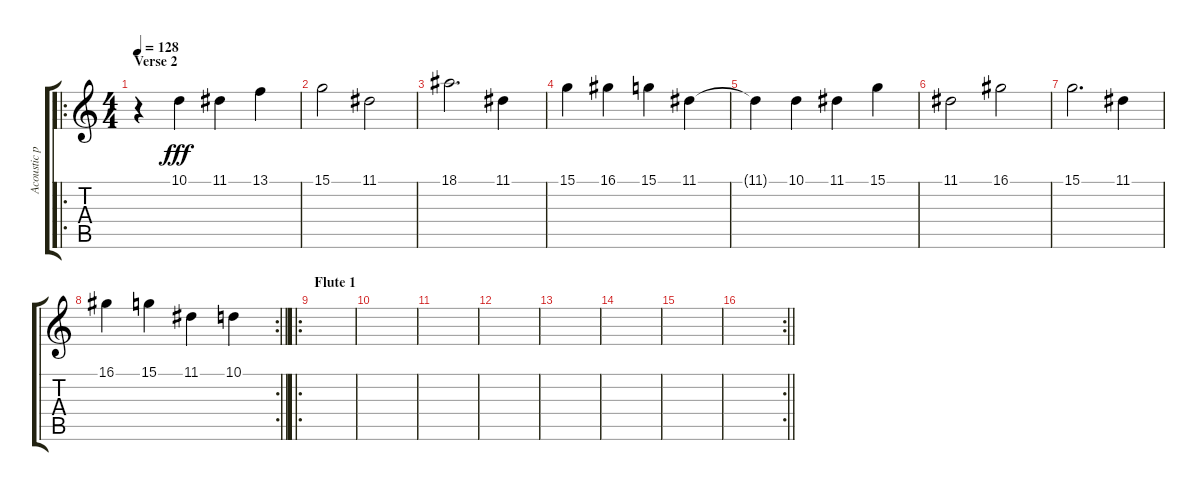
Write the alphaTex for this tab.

\track ("Acoustic piano" "Acoustic p") {instrument acousticgrandpiano}
\staff {score tabs}
\tuning (E4 B3 G3 D3 A2 E2) {hide}
\ro
\ts (4 4)
\section ("" "Verse 2")
\tempo 128
\clef g2
\ks c
r.4{dy fff} 10.1.4 11.1.4 13.1.4 |
15.1.2 11.1.2 |
18.1.2{d} 11.1.4 |
15.1.4 16.1.4 15.1.4 11.1.4 |
11.1{t}.4 10.1.4 11.1.4 15.1.4 |
11.1.2 16.1.2 |
15.1.2{d} 11.1.4 |
\rc 2
\barLineRight lightlight
16.1.4 15.1.4 11.1.4 10.1.4 |
\ro
\section ("" "Flute 1")
|
|
|
|
|
|
|
\rc 2
\barLineRight lightlight
